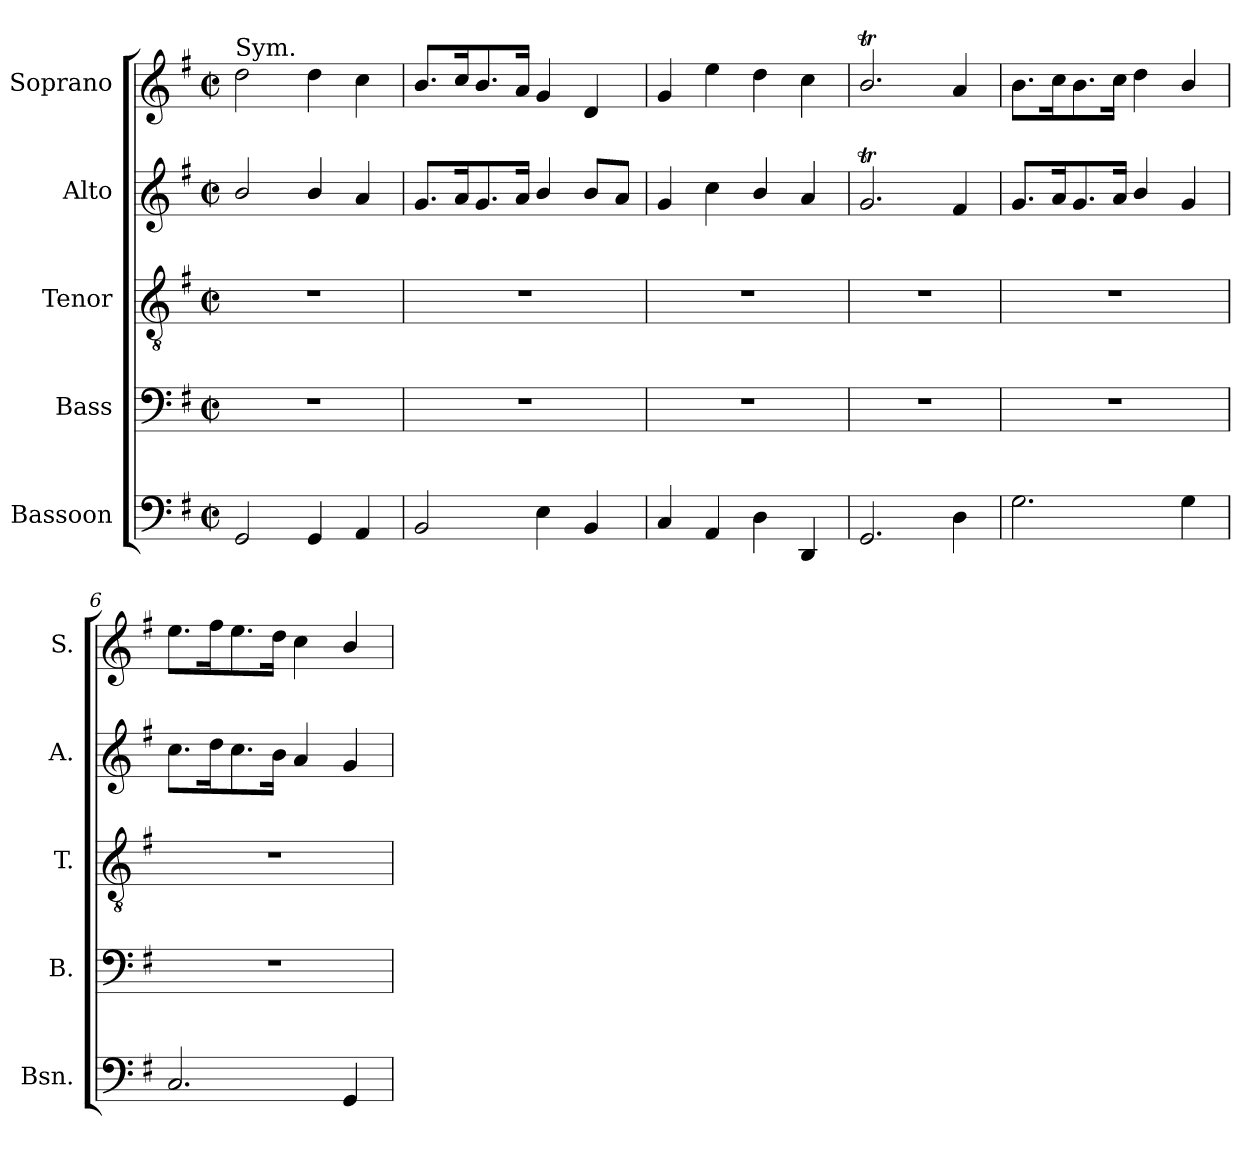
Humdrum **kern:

**kern	**kern	**kern	**kern	**kern
*part5	*part4	*part3	*part2	*part1
*staff5	*staff4	*staff3	*staff2	*staff1
*I"Bassoon	*I"Bass	*I"Tenor	*I"Alto	*I"Soprano
*I'Bsn.	*I'B.	*I'T.	*I'A.	*I'S.
!!LO:PB:g=z
*clefF4	*clefF4	*clefGv2	*clefG2	*clefG2
*	*	*ITrd7c12	*	*
*k[f#]	*k[f#]	*k[f#]	*k[f#]	*k[f#]
*G:	*G:	*G:	*G:	*G:
*M2/2	*M2/2	*M2/2	*M2/2	*M2/2
*met(c|)	*met(c|)	*met(c|)	*met(c|)	*met(c|)
=1	=1	=1	=1	=1
!	!	!	!	!LO:TX:a:t=Sym.
2GGi/	1r	1r	2bi/	2ddi\
4GGi/	.	.	4bi/	4ddi\
4AAi/	.	.	4ai/	4cci\
=2	=2	=2	=2	=2
2BBi/	1r	1r	8.gi/L	8.bi/L
.	.	.	16ai/K	16cci/K
.	.	.	8.gi/	8.bi/
.	.	.	16ai/Jk	16ai/Jk
4Ei\	.	.	4bi/	4gi/
4BBi/	.	.	8bi/L	4di/
.	.	.	8ai/J	.
=3	=3	=3	=3	=3
4Ci/	1r	1r	4gi/	4gi/
4AAi/	.	.	4cci\	4eei\
4Di\	.	.	4bi/	4ddi\
4DDi/	.	.	4ai/	4cci\
=4	=4	=4	=4	=4
2.GGi/	1r	1r	2.gTi/	2.bti/
4Di\	.	.	4f#i/	4ai/
=5	=5	=5	=5	=5
2.Gi\	1r	1r	8.gi/L	8.bi\L
.	.	.	16ai/K	16cci\K
.	.	.	8.gi/	8.bi\
.	.	.	16ai/Jk	16cci\Jk
.	.	.	4bi/	4ddi\
4Gi\	.	.	4gi/	4bi/
!!LO:LB:g=z
=6	=6	=6	=6	=6
2.Ci/	1r	1r	8.cci\L	8.eei\L
.	.	.	16ddi\K	16ff#i\K
.	.	.	8.cci\	8.eei\
.	.	.	16bi\Jk	16ddi\Jk
.	.	.	4ai/	4cci\
4GGi/	.	.	4gi/	4bi/
=	=	=	=	=
*-	*-	*-	*-	*-
